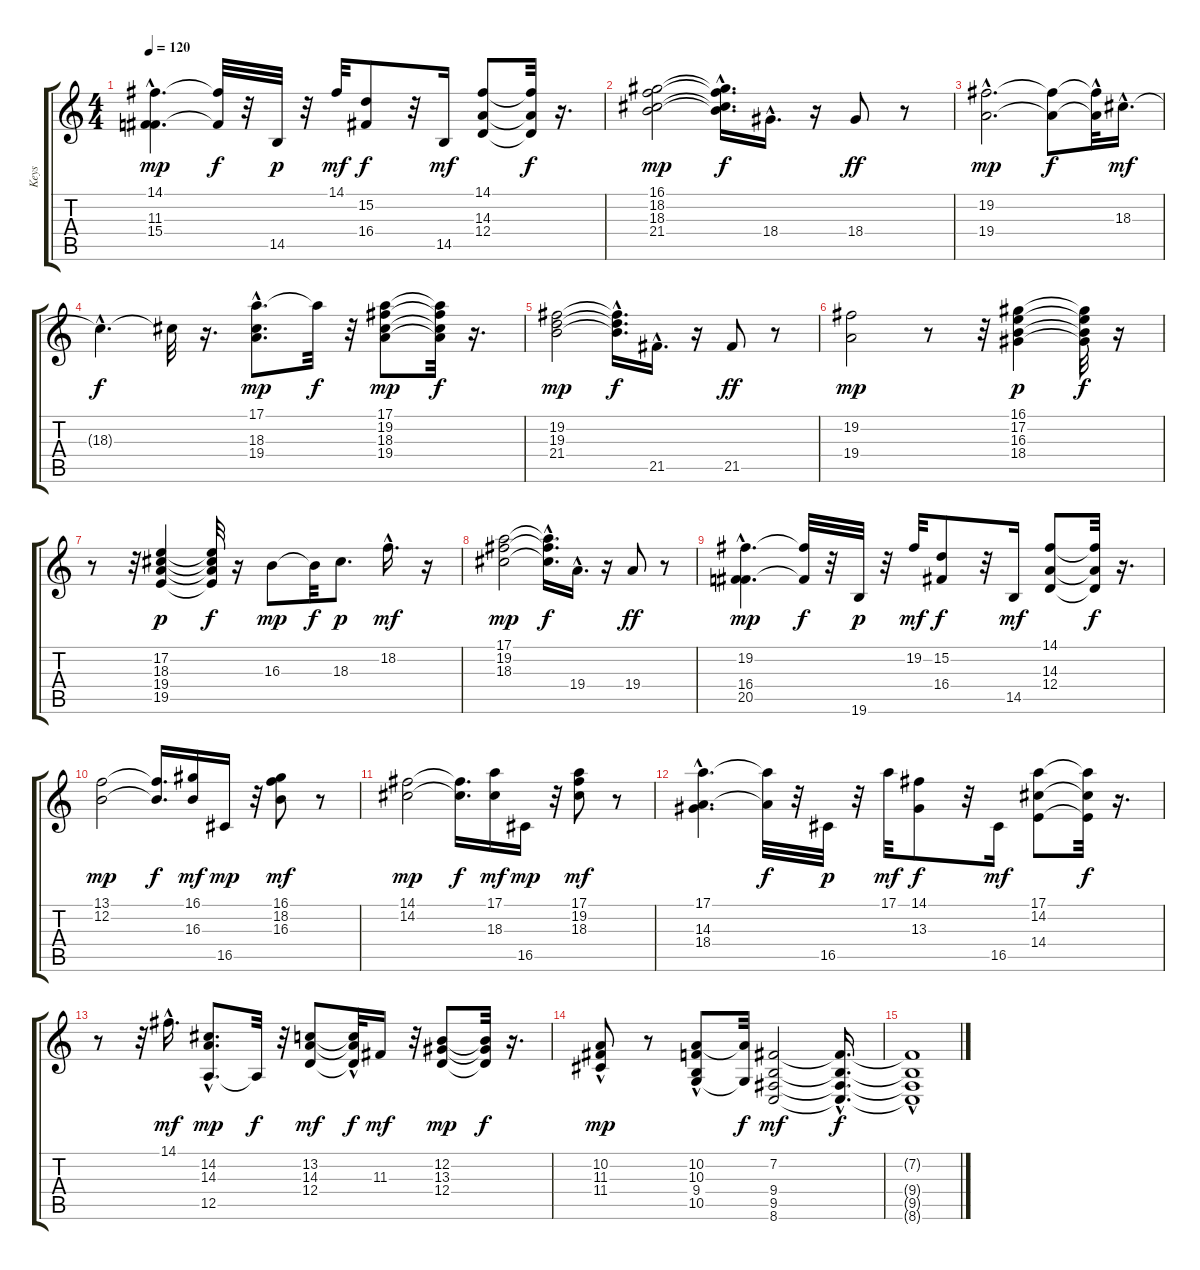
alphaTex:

\track ("Keys" "Keys") {instrument rockorgan}
\staff {score tabs}
\tuning (E4 B3 G3 D3 A2 E2) {hide}
\ts (4 4)
\tempo 120
\clef g2
\ks c
(14.1{hac} 11.3{hac} 15.4{hac}).4{d dy mp} (14.1{t} 15.4{t}).32{dy f} r.32 14.5.32{dy p} r.32 14.1.32{dy mf} (15.2 16.4).8{dy f} r.32 14.5.16{dy mf} (14.1 14.3 12.4).8 (14.1{t} 14.3{t} 12.4{t}).32{dy f} r.16{d} |
(16.1 18.2 18.3 21.4).2{dy mp} (16.1{hac t} 18.2{hac t} 18.3{hac t} 21.4{t}).16{d dy f} 18.4{hac}.16{d} r.16 18.4.8{dy ff} r.8 |
(19.2{hac} 19.4{hac}).2{d dy mp} (19.2{t} 19.4{t}).8{dy f} (19.2{hac t} 19.4{t}).32 18.3{hac}.16{d dy mf} |
18.3{hac t}.4{d dy f} 18.3{t}.32 r.16{d} (17.1{hac} 18.3{hac} 19.4{hac}).8{d dy mp} 17.1{t}.32{dy f} r.32 (17.1 19.2 18.3 19.4).8{dy mp} (17.1{t} 19.2{t} 18.3{t} 19.4{t}).32{dy f} r.16{d} |
(19.2 19.3 21.4).2{dy mp} (19.2{hac t} 19.3{hac t} 21.4{t}).16{d dy f} 21.5{hac}.16{d} r.16 21.5.8{dy ff} r.8 |
(19.2 19.4).2{dy mp} r.8 r.32 (16.1 17.2 16.3 18.4).4{dy p} (16.1{t} 17.2{t} 16.3{t} 18.4{t}).32{dy f} r.16 |
r.8 r.32 (17.2 18.3 19.4 19.5).4{dy p} (17.2{t} 18.3{t} 19.4{t} 19.5{t}).32{dy f} r.16 16.3.8{dy mp} 16.3{t}.32{dy f} 18.3.8{d dy p} 18.2{hac}.16{d dy mf} r.16 |
(17.1 19.2 18.3).2{dy mp} (17.1{hac t} 19.2{hac t} 18.3{t}).16{d dy f} 19.4{hac}.16{d} r.16 19.4.8{dy ff} r.8 |
(19.2{hac} 16.4{hac} 20.5{hac}).4{d dy mp} (19.2{t} 20.5{t}).32{dy f} r.32 19.6.32{dy p} r.32 19.2.32{dy mf} (15.2 16.4).8{dy f} r.32 14.5.16{dy mf} (14.1 14.3 12.4).8 (14.1{t} 14.3{t} 12.4{t}).32{dy f} r.16{d} |
(13.1 12.2).2{dy mp} (13.1{t} 12.2{t}).16{d dy f} (16.1 16.3).16{dy mf} 16.5.16{dy mp} r.32 (16.1 18.2 16.3).8{dy mf} r.8 |
(14.1 14.2).2{dy mp} (14.1{t} 14.2{t}).16{d dy f} (17.1 18.3).16{dy mf} 16.5.16{dy mp} r.32 (17.1 19.2 18.3).8{dy mf} r.8 |
(17.1{hac} 14.3{hac} 18.4{hac}).4{d} (17.1{t} 14.3{t}).32{dy f} r.32 16.5.32{dy p} r.32 17.1.32{dy mf} (14.1 13.3).8{dy f} r.32 16.5.16{dy mf} (17.1 14.2 14.4).8 (17.1{t} 14.2{t} 14.4{t}).32{dy f} r.16{d} |
r.8 r.32 14.1{hac}.16{d dy mf} (14.2{hac} 14.3{hac} 12.5{hac}).8{d dy mp} 12.5{t}.32{dy f} r.32 (13.2 14.3 12.4).8{dy mf} (13.2{t} 14.3{t} 12.4{hac t}).32{dy f} 11.3.16{dy mf} r.32 (12.2 13.3 12.4).8{dy mp} (12.2{t} 13.3{t} 12.4{t}).32{dy f} r.16{d} |
(10.2{hac} 11.3{hac} 11.4).8{dy mp} r.8 (10.2 10.3 9.4{hac} 10.5).8 (10.2{t} 10.5{t}).32{dy f} (7.2 9.4 9.5 8.6).2{dy mf} (7.2{hac t} 9.4{hac t} 9.5{hac t} 8.6{hac t}).16{d dy f} |
(7.2{t} 9.4{t} 9.5{hac t} 8.6{hac t}).1
